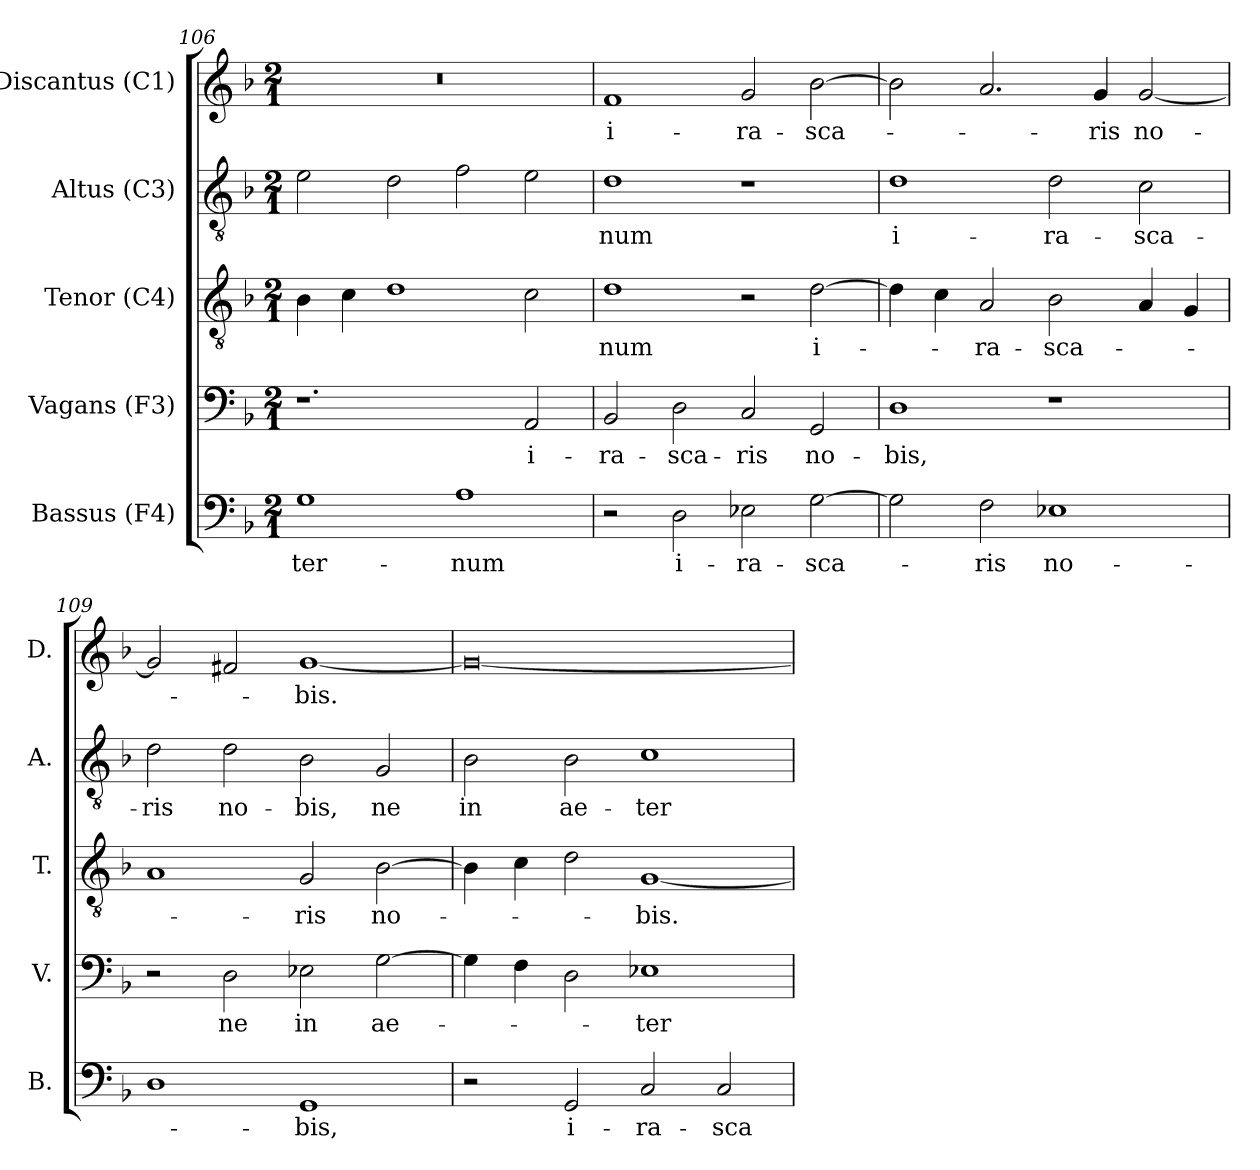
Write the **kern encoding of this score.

**kern	**text	**kern	**text	**kern	**text	**kern	**text	**kern	**text
*part5	*part5	*part4	*part4	*part3	*part3	*part2	*part2	*part1	*part1
*staff5	*staff5	*staff4	*staff4	*staff3	*staff3	*staff2	*staff2	*staff1	*staff1
*I"Bassus (F4)	*	*I"Vagans (F3)	*	*I"Tenor (C4)	*	*I"Altus (C3)	*	*I"Discantus (C1)	*
*I'B.	*	*I'V.	*	*I'T.	*	*I'A.	*	*I'D.	*
*clefF4	*	*clefF4	*	*clefGv2	*	*clefGv2	*	*clefG2	*
*	*	*ITrd7c12	*	*ITrd7c12	*	*ITrd7c12	*	*	*
*k[b-]	*	*k[b-]	*	*k[b-]	*	*k[b-]	*	*k[b-]	*
*F:	*	*F:	*	*F:	*	*F:	*	*F:	*
*M2/1	*	*M2/1	*	*M2/1	*	*M2/1	*	*M2/1	*
=106	=106	=106	=106	=106	=106	=106	=106	=106	=106
!	!LO:LY:b:color=#000000	!	!	!	!	!	!	!LO:N:vis=1	!
1Gi	-ter-	1.r	.	4BB-i\	.	2Ei\	.	0r	.
.	.	.	.	4Ci\	.	.	.	.	.
.	.	.	.	1Di	.	2Di\	.	.	.
!	!LO:LY:b:color=#000000	!	!	!	!	!	!	!	!
1Ai	-num	.	.	.	.	2Fi\	.	.	.
!	!	!	!LO:LY:b:color=#000000	!	!	!	!	!	!
.	.	2AAAi/	i-	2Ci\	.	2Ei\	.	.	.
!!LO:LB:g=z
=107	=107	=107	=107	=107	=107	=107	=107	=107	=107
!	!	!	!LO:LY:b:color=#000000	!	!	!	!	!	!
!	!	!	!	!	!LO:LY:b:color=#000000	!	!	!	!
!	!	!	!	!	!	!	!LO:LY:b:color=#000000	!	!
!	!	!	!	!	!	!	!	!	!LO:LY:b:color=#000000
2r	.	2BBB-i/	-ra-	1Di	-num	1Di	-num	1fi	i-
!	!LO:LY:b:color=#000000	!	!	!	!	!	!	!	!
!	!	!	!LO:LY:b:color=#000000	!	!	!	!	!	!
2Di\	i-	2DDi\	-sca-	.	.	.	.	.	.
!	!LO:LY:b:color=#000000	!	!	!	!	!	!	!	!
!	!	!	!LO:LY:b:color=#000000	!	!	!	!	!	!
!	!	!	!	!	!	!	!	!	!LO:LY:b:color=#000000
2E-i\	-ra-	2CCi/	-ris	2r	.	1r	.	2gi/	-ra-
!	!LO:LY:b:color=#000000	!	!	!	!	!	!	!	!
!	!	!	!LO:LY:b:color=#000000	!	!	!	!	!	!
!	!	!	!	!	!LO:LY:b:color=#000000	!	!	!	!
!	!	!	!	!	!	!	!	!	!LO:LY:b:color=#000000
[2Gi\	-sca-	2GGGi/	no-	[2Di\	i-	.	.	[2b-i\	-sca-
=108	=108	=108	=108	=108	=108	=108	=108	=108	=108
!	!	!	!LO:LY:b:color=#000000	!	!	!	!	!	!
!	!	!	!	!	!	!	!LO:LY:b:color=#000000	!	!
2Gi\]	.	1DDi	-bis,	4Di\]	.	1Di	i-	2b-i\]	.
.	.	.	.	4Ci\	.	.	.	.	.
!	!LO:LY:b:color=#000000	!	!	!	!	!	!	!	!
!	!	!	!	!	!LO:LY:b:color=#000000	!	!	!	!
2Fi\	-ris	.	.	2AAi/	-ra-	.	.	2.ai/	.
!	!LO:LY:b:color=#000000	!	!	!	!	!	!	!	!
!	!	!	!	!	!LO:LY:b:color=#000000	!	!	!	!
!	!	!	!	!	!	!	!LO:LY:b:color=#000000	!	!
1E-i	no-	1r	.	2BB-i\	-sca-	2Di\	-ra-	.	.
!	!	!	!	!	!	!	!	!	!LO:LY:b:color=#000000
.	.	.	.	.	.	.	.	4gi/	-ris
!	!	!	!	!	!	!	!LO:LY:b:color=#000000	!	!
!	!	!	!	!	!	!	!	!	!LO:LY:b:color=#000000
.	.	.	.	4AAi/	.	2Ci\	-sca-	[2gi/	no-
.	.	.	.	4GGi/	.	.	.	.	.
=109	=109	=109	=109	=109	=109	=109	=109	=109	=109
!	!	!	!	!	!	!	!LO:LY:b:color=#000000	!	!
1Di	.	2r	.	1AAi	.	2Di\	-ris	2gi/]	.
!	!	!	!LO:LY:b:color=#000000	!	!	!	!	!	!
!	!	!	!	!	!	!	!LO:LY:b:color=#000000	!	!
.	.	2DDi\	ne	.	.	2Di\	no-	2f#i/	.
!	!LO:LY:b:color=#000000	!	!	!	!	!	!	!	!
!	!	!	!LO:LY:b:color=#000000	!	!	!	!	!	!
!	!	!	!	!	!LO:LY:b:color=#000000	!	!	!	!
!	!	!	!	!	!	!	!LO:LY:b:color=#000000	!	!
!	!	!	!	!	!	!	!	!	!LO:LY:b:color=#000000
1GGi	-bis,	2EE-Xi\	in	2GGi/	-ris	2BB-i\	-bis,	[1gi	-bis.
!	!	!	!LO:LY:b:color=#000000	!	!	!	!	!	!
!	!	!	!	!	!LO:LY:b:color=#000000	!	!	!	!
!	!	!	!	!	!	!	!LO:LY:b:color=#000000	!	!
.	.	[2GGi\	ae-	[2BB-i\	no-	2GGi/	ne	.	.
!!LO:PB:g=z
=110	=110	=110	=110	=110	=110	=110	=110	=110	=110
!	!	!	!	!	!	!	!LO:LY:b:color=#000000	!	!
2r	.	4GGi\]	.	4BB-i\]	.	2BB-i\	in	0gi_	.
.	.	4FFi\	.	4Ci\	.	.	.	.	.
!	!LO:LY:b:color=#000000	!	!	!	!	!	!	!	!
!	!	!	!	!	!	!	!LO:LY:b:color=#000000	!	!
2GGi/	i-	2DDi\	.	2Di\	.	2BB-i\	ae-	.	.
!	!LO:LY:b:color=#000000	!	!	!	!	!	!	!	!
!	!	!	!LO:LY:b:color=#000000	!	!	!	!	!	!
!	!	!	!	!	!LO:LY:b:color=#000000	!	!	!	!
!	!	!	!	!	!	!	!LO:LY:b:color=#000000	!	!
2Ci/	-ra-	1EE-i	-ter-	[1GGi	-bis.	1Ci	-ter-	.	.
!	!LO:LY:b:color=#000000	!	!	!	!	!	!	!	!
2Ci/	-sca-	.	.	.	.	.	.	.	.
=	=	=	=	=	=	=	=	=	=
*-	*-	*-	*-	*-	*-	*-	*-	*-	*-
